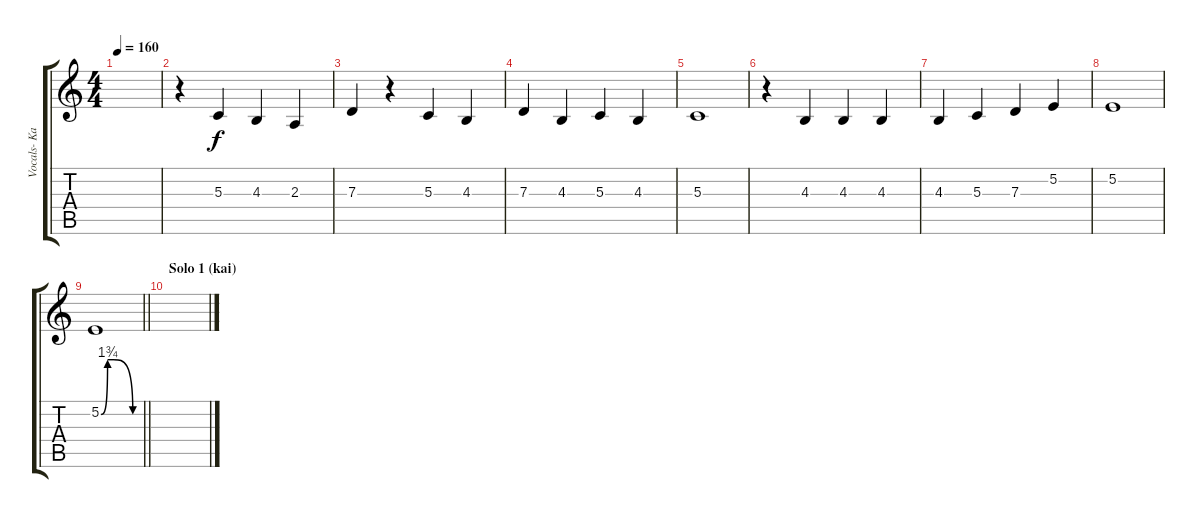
\track ("Vocals- Kai Hansen" "Vocals- Ka") {instrument synthvoice}
\staff {score tabs}
\tuning (E4 B3 G3 D3 A2 E2) {hide}
\ts (4 4)
\tempo 160
\clef g2
\ks c
|
r.4 5.3.4 4.3.4 2.3.4 |
7.3.4 r.4 5.3.4 4.3.4 |
7.3.4 4.3.4 5.3.4 4.3.4 |
5.3.1 |
r.4 4.3.4 4.3.4 4.3.4 |
4.3.4 5.3.4 7.3.4 5.2.4 |
5.2.1 |
\barLineRight lightlight
5.2{be (custom 0 0 10 7 20 7 49 0 60 0)}.1 |
\section ("" "Solo 1 (kai)")
